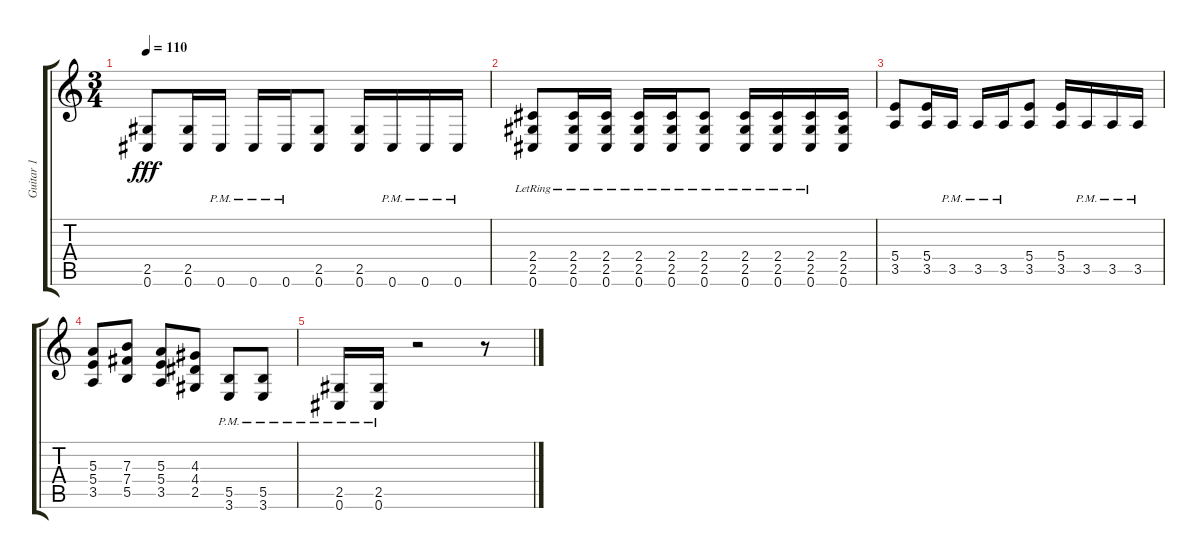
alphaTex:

\track ("Guitar 1" "Guitar 1") {instrument distortionguitar}
\staff {score tabs}
\tuning (Db4 Ab3 E3 B2 Gb2 Db2) {hide}
\ts (3 4)
\tempo 110
\clef g2
\ks c
(2.5 0.6).8{dy fff} (2.5 0.6).16 0.6{pm}.16 0.6{pm}.16 0.6{pm}.16 (2.5 0.6).8 (2.5 0.6).16 0.6{pm}.16 0.6{pm}.16 0.6{pm}.16 |
(2.4{lr} 2.5{lr} 0.6{lr}).8 (2.4{lr} 2.5{lr} 0.6{lr}).16 (2.4{lr} 2.5{lr} 0.6{lr}).16 (2.4{lr} 2.5{lr} 0.6{lr}).16 (2.4{lr} 2.5{lr} 0.6{lr}).16 (2.4{lr} 2.5{lr} 0.6{lr}).8 (2.4{lr} 2.5{lr} 0.6{lr}).16 (2.4{lr} 2.5{lr} 0.6{lr}).16 (2.4{lr} 2.5{lr} 0.6{lr}).16 (2.4 2.5 0.6).16 |
(5.4 3.5).8 (5.4 3.5).16 3.5{pm}.16 3.5{pm}.16 3.5{pm}.16 (5.4 3.5).8 (5.4 3.5).16 3.5{pm}.16 3.5{pm}.16 3.5{pm}.16 |
(5.3 5.4 3.5).8 (7.3 7.4 5.5).8 (5.3 5.4 3.5).8 (4.3 4.4 2.5).8 (5.5{pm} 3.6{pm}).8 (5.5{pm} 3.6{pm}).8 |
(2.5{pm} 0.6{pm}).16 (2.5{pm} 0.6{pm}).16 r.2 r.8
